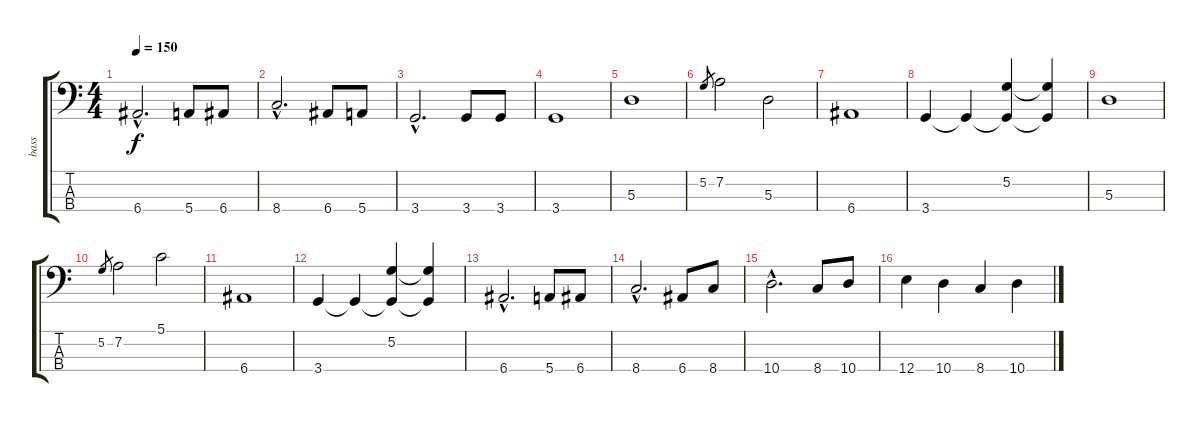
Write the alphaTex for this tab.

\track ("bass" "bass") {instrument slapbass2}
\staff {score tabs}
\tuning (G2 D2 A1 E1) {hide}
\ts (4 4)
\tempo 150
\clef f4
\ks c
6.4{hac}.2{d dy f} 5.4.8 6.4.8 |
8.4{hac}.2{d} 6.4.8 5.4.8 |
3.4{hac}.2{d} 3.4.8 3.4.8 |
3.4.1 |
5.3.1 |
5.2.8{gr} 7.2.2 5.3.2 |
6.4.1 |
3.4.4 3.4{t}.4 (5.2 3.4{t}).4 (5.2{t} 3.4{t}).4 |
5.3.1 |
5.2.8{gr} 7.2.2 5.1.2 |
6.4.1 |
3.4.4 3.4{t}.4 (5.2 3.4{t}).4 (5.2{t} 3.4{t}).4 |
6.4{hac}.2{d} 5.4.8 6.4.8 |
8.4{hac}.2{d} 6.4.8 8.4.8 |
10.4{hac}.2{d} 8.4.8 10.4.8 |
12.4.4 10.4.4 8.4.4 10.4.4
